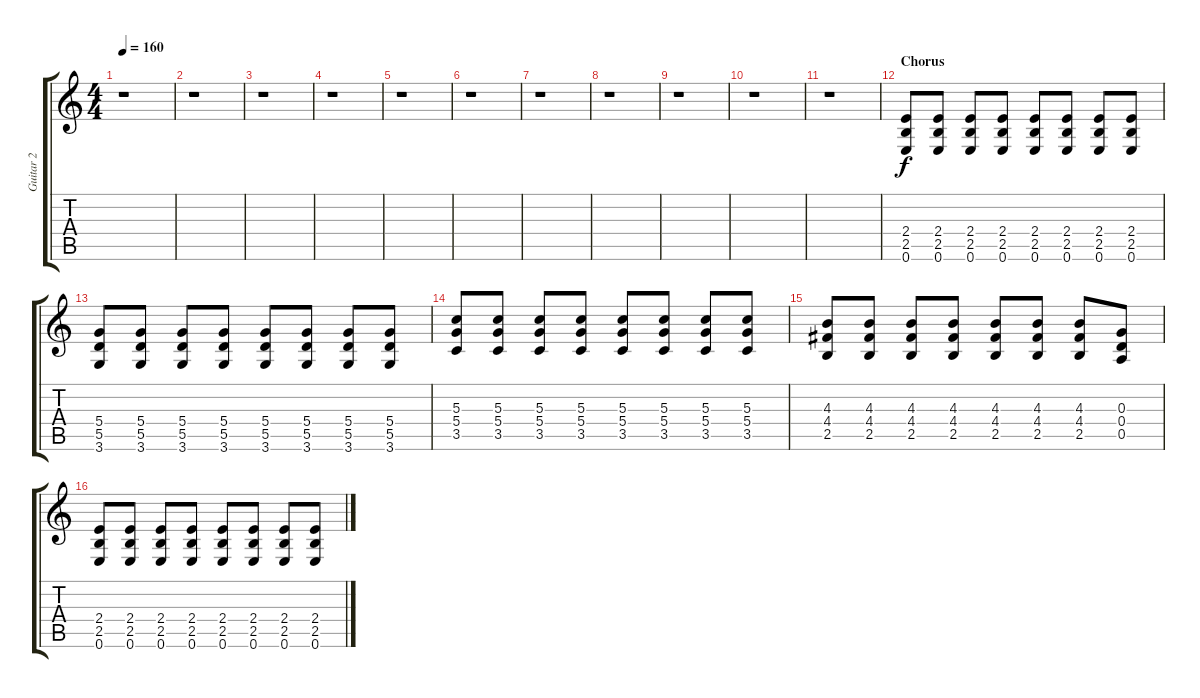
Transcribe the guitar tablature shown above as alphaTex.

\track ("Guitar 2" "Guitar 2") {instrument overdrivenguitar}
\staff {score tabs}
\tuning (E4 B3 G3 D3 A2 E2) {hide}
\ts (4 4)
\tempo 160
\clef g2
\ks c
r.1{dy f} |
r.1 |
r.1 |
r.1 |
r.1 |
r.1 |
r.1 |
r.1 |
r.1 |
r.1 |
r.1 |
\section ("" "Chorus")
(2.4 2.5 0.6).8 (2.4 2.5 0.6).8 (2.4 2.5 0.6).8 (2.4 2.5 0.6).8 (2.4 2.5 0.6).8 (2.4 2.5 0.6).8 (2.4 2.5 0.6).8 (2.4 2.5 0.6).8 |
(5.4 5.5 3.6).8 (5.4 5.5 3.6).8 (5.4 5.5 3.6).8 (5.4 5.5 3.6).8 (5.4 5.5 3.6).8 (5.4 5.5 3.6).8 (5.4 5.5 3.6).8 (5.4 5.5 3.6).8 |
(5.3 5.4 3.5).8 (5.3 5.4 3.5).8 (5.3 5.4 3.5).8 (5.3 5.4 3.5).8 (5.3 5.4 3.5).8 (5.3 5.4 3.5).8 (5.3 5.4 3.5).8 (5.3 5.4 3.5).8 |
(4.3 4.4 2.5).8 (4.3 4.4 2.5).8 (4.3 4.4 2.5).8 (4.3 4.4 2.5).8 (4.3 4.4 2.5).8 (4.3 4.4 2.5).8 (4.3 4.4 2.5).8 (0.3 0.4 0.5).8 |
(2.4 2.5 0.6).8 (2.4 2.5 0.6).8 (2.4 2.5 0.6).8 (2.4 2.5 0.6).8 (2.4 2.5 0.6).8 (2.4 2.5 0.6).8 (2.4 2.5 0.6).8 (2.4 2.5 0.6).8
